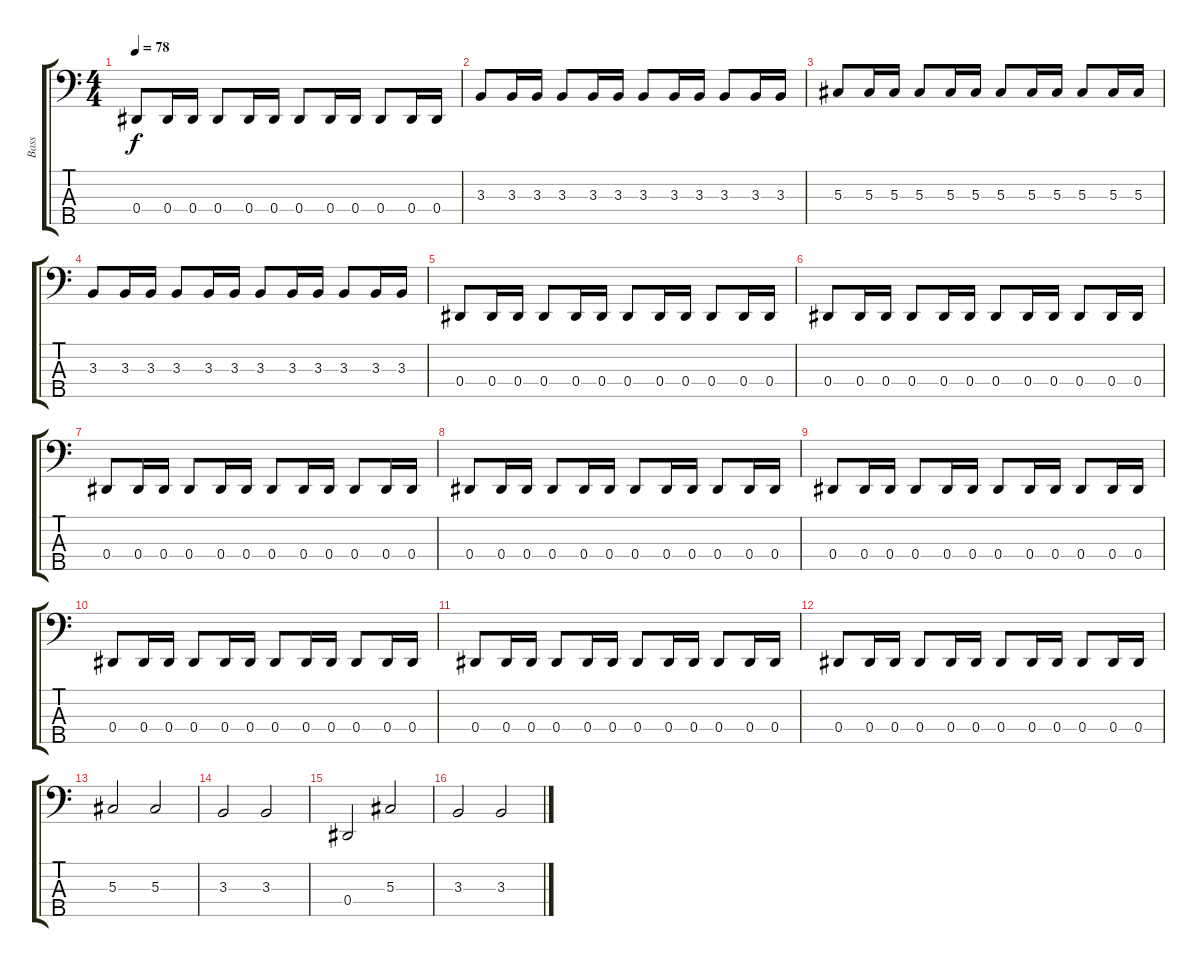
\track ("Bass" "Bass") {instrument electricbassfinger}
\staff {score tabs}
\tuning (Gb2 Db2 Ab1 Eb1 Bb0) {hide}
\ts (4 4)
\tempo 78
\clef f4
\ks c
0.4.8{dy f} 0.4.16 0.4.16 0.4.8 0.4.16 0.4.16 0.4.8 0.4.16 0.4.16 0.4.8 0.4.16 0.4.16 |
3.3.8 3.3.16 3.3.16 3.3.8 3.3.16 3.3.16 3.3.8 3.3.16 3.3.16 3.3.8 3.3.16 3.3.16 |
5.3.8 5.3.16 5.3.16 5.3.8 5.3.16 5.3.16 5.3.8 5.3.16 5.3.16 5.3.8 5.3.16 5.3.16 |
3.3.8 3.3.16 3.3.16 3.3.8 3.3.16 3.3.16 3.3.8 3.3.16 3.3.16 3.3.8 3.3.16 3.3.16 |
0.4.8 0.4.16 0.4.16 0.4.8 0.4.16 0.4.16 0.4.8 0.4.16 0.4.16 0.4.8 0.4.16 0.4.16 |
0.4.8 0.4.16 0.4.16 0.4.8 0.4.16 0.4.16 0.4.8 0.4.16 0.4.16 0.4.8 0.4.16 0.4.16 |
0.4.8 0.4.16 0.4.16 0.4.8 0.4.16 0.4.16 0.4.8 0.4.16 0.4.16 0.4.8 0.4.16 0.4.16 |
0.4.8 0.4.16 0.4.16 0.4.8 0.4.16 0.4.16 0.4.8 0.4.16 0.4.16 0.4.8 0.4.16 0.4.16 |
0.4.8 0.4.16 0.4.16 0.4.8 0.4.16 0.4.16 0.4.8 0.4.16 0.4.16 0.4.8 0.4.16 0.4.16 |
0.4.8 0.4.16 0.4.16 0.4.8 0.4.16 0.4.16 0.4.8 0.4.16 0.4.16 0.4.8 0.4.16 0.4.16 |
0.4.8 0.4.16 0.4.16 0.4.8 0.4.16 0.4.16 0.4.8 0.4.16 0.4.16 0.4.8 0.4.16 0.4.16 |
0.4.8 0.4.16 0.4.16 0.4.8 0.4.16 0.4.16 0.4.8 0.4.16 0.4.16 0.4.8 0.4.16 0.4.16 |
5.3.2 5.3.2 |
3.3.2 3.3.2 |
0.4.2 5.3.2 |
3.3.2 3.3.2
